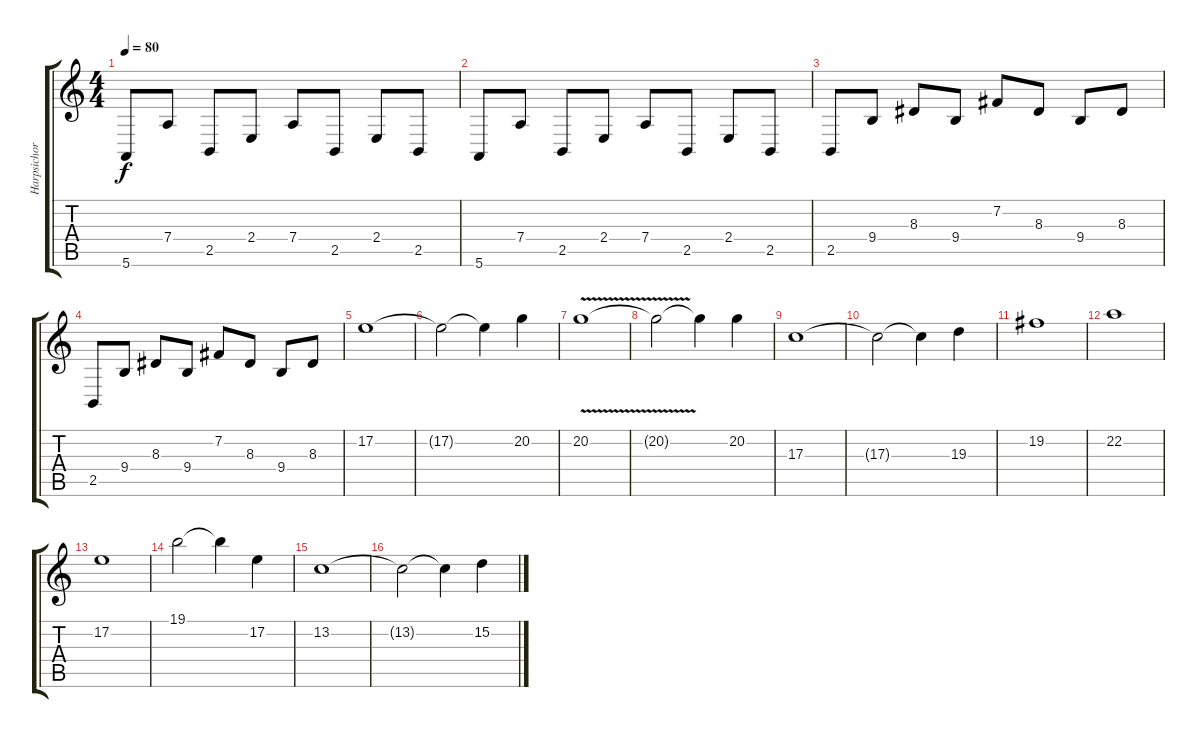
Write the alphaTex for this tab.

\track ("Harpsichord/Harmony" "Harpsichor") {instrument harpsichord}
\staff {score tabs}
\tuning (E4 B3 G3 D3 A2 E2) {hide}
\ts (4 4)
\tempo 80
\clef g2
\ks c
5.6.8{dy f instrument harpsichord} 7.4.8 2.5.8 2.4.8 7.4.8 2.5.8 2.4.8 2.5.8 |
5.6.8{instrument harpsichord} 7.4.8 2.5.8 2.4.8 7.4.8 2.5.8 2.4.8 2.5.8 |
2.5.8{instrument harpsichord} 9.4.8 8.3.8 9.4.8 7.2.8 8.3.8 9.4.8 8.3.8 |
2.5.8{instrument harpsichord} 9.4.8 8.3.8 9.4.8 7.2.8 8.3.8 9.4.8 8.3.8 |
17.2.1{instrument overdrivenguitar} |
17.2{t}.2{instrument overdrivenguitar} 17.2{t}.4 20.2.4 |
20.2{v}.1{instrument overdrivenguitar} |
20.2{t}.2{instrument overdrivenguitar} 20.2{t}.4 20.2.4 |
17.3.1{instrument overdrivenguitar} |
17.3{t}.2{instrument overdrivenguitar} 17.3{t}.4 19.3.4 |
19.2.1{instrument overdrivenguitar} |
22.2.1{instrument overdrivenguitar} |
17.2.1{instrument overdrivenguitar} |
19.1.2{instrument overdrivenguitar} 19.1{t}.4 17.2.4 |
13.2.1{instrument overdrivenguitar} |
13.2{t}.2{instrument overdrivenguitar} 13.2{t}.4 15.2.4
